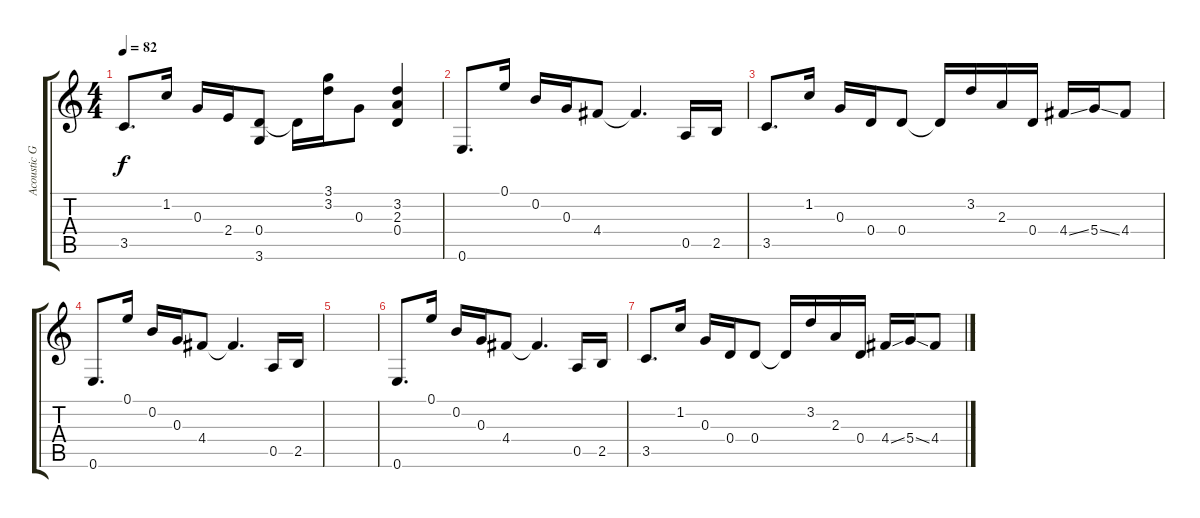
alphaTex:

\track ("Acoustic Guitar" "Acoustic G") {instrument acousticguitarnylon}
\staff {score tabs}
\tuning (E4 B3 G3 D3 A2 E2) {hide}
\ts (4 4)
\tempo 82
\clef g2
\ks c
3.5.8{d dy f} 1.2.16 0.3.16 2.4.16 (0.4 3.6).8 0.4{t}.16 (3.1 3.2).16 0.3.8 (3.2 2.3 0.4).4 |
0.6.8{d} 0.1.16 0.2.16 0.3.16 4.4.8 4.4{t}.4{d} 0.5.16 2.5.16 |
3.5.8{d} 1.2.16 0.3.16 0.4.16 0.4.8 0.4{t}.16 3.2.16 2.3.16 0.4.16 4.4{ss}.16 5.4{ss}.16 4.4.8 |
0.6.8{d} 0.1.16 0.2.16 0.3.16 4.4.8 4.4{t}.4{d} 0.5.16 2.5.16 |
|
0.6.8{d} 0.1.16 0.2.16 0.3.16 4.4.8 4.4{t}.4{d} 0.5.16 2.5.16 |
3.5.8{d} 1.2.16 0.3.16 0.4.16 0.4.8 0.4{t}.16 3.2.16 2.3.16 0.4.16 4.4{ss}.16 5.4{ss}.16 4.4.8
